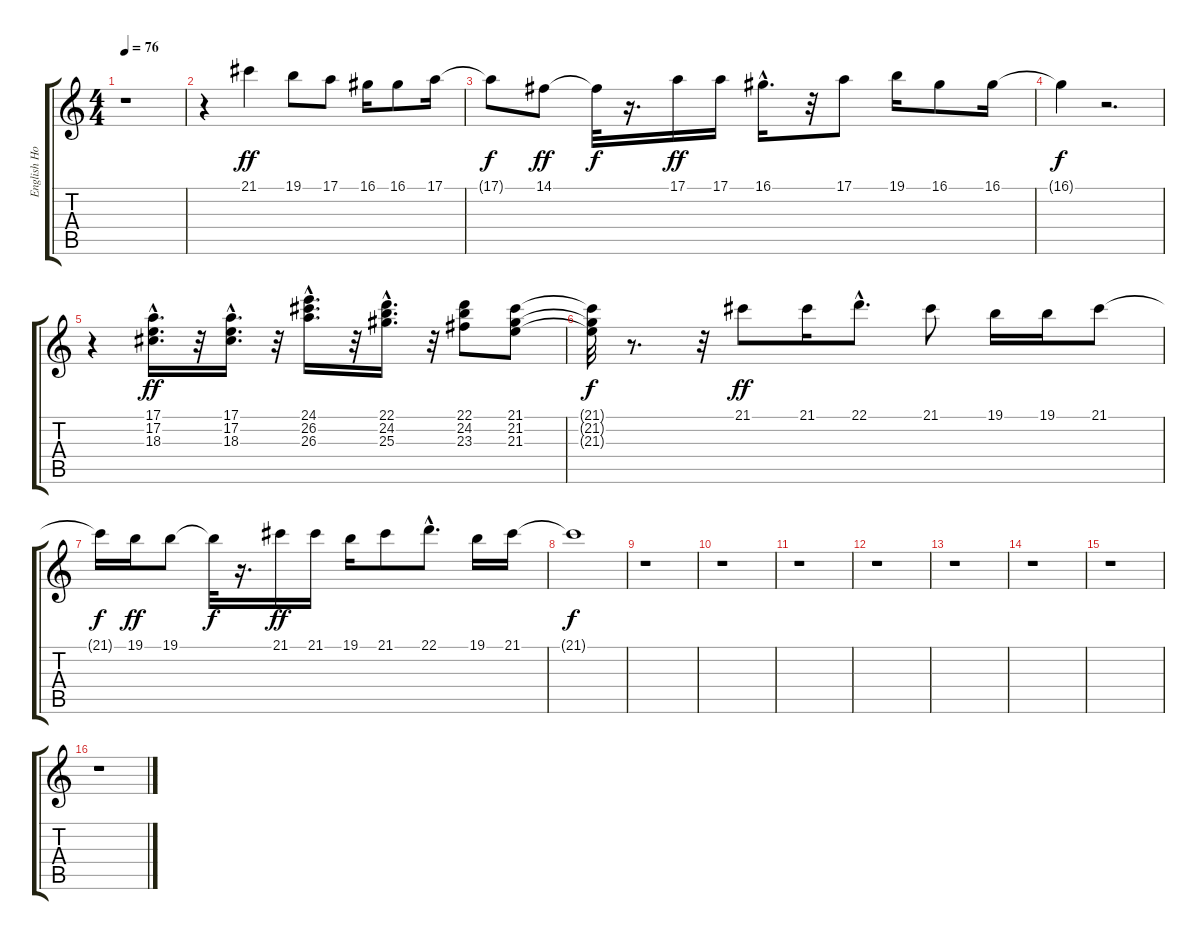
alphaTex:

\track ("English Horn" "English Ho") {instrument englishhorn}
\staff {score tabs}
\tuning (E4 B3 G3 D3 A2 E2) {hide}
\ts (4 4)
\tempo 76
\clef g2
\ks c
r.1{dy f} |
r.4 21.1.4{dy ff} 19.1.8 17.1.8 16.1.16 16.1.8 17.1.16 |
17.1{t}.8{dy f} 14.1.8{dy ff} 14.1{t}.32{dy f} r.16{d} 17.1.16{dy ff} 17.1.16 16.1{hac}.16{d} r.32 17.1.8 19.1.16 16.1.8 16.1.16 |
16.1{t}.4{dy f} r.2{d} |
r.4 (17.1{hac} 17.2{hac} 18.3{hac}).16{d dy ff} r.32 (17.1{hac} 17.2{hac} 18.3{hac}).16{d} r.32 (24.1{hac} 26.2{hac} 26.3{hac}).16{d} r.32 (22.1{hac} 24.2{hac} 25.3{hac}).16{d} r.32 (22.1 24.2 23.3).8 (21.1 21.2 21.3).8 |
(21.1{t} 21.2{t} 21.3{t}).32{dy f} r.8{d} r.32 21.1.8{dy ff} 21.1.16 22.1{hac}.8{d} 21.1.8 19.1.16 19.1.16 21.1.8 |
21.1{t}.16{dy f} 19.1.16{dy ff} 19.1.8 19.1{t}.32{dy f} r.16{d} 21.1.16{dy ff} 21.1.16 19.1.16 21.1.8 22.1{hac}.8{d} 19.1.16 21.1.16 |
21.1{t}.1{dy f} |
r.1 |
r.1 |
r.1 |
r.1 |
r.1 |
r.1 |
r.1 |
r.1
